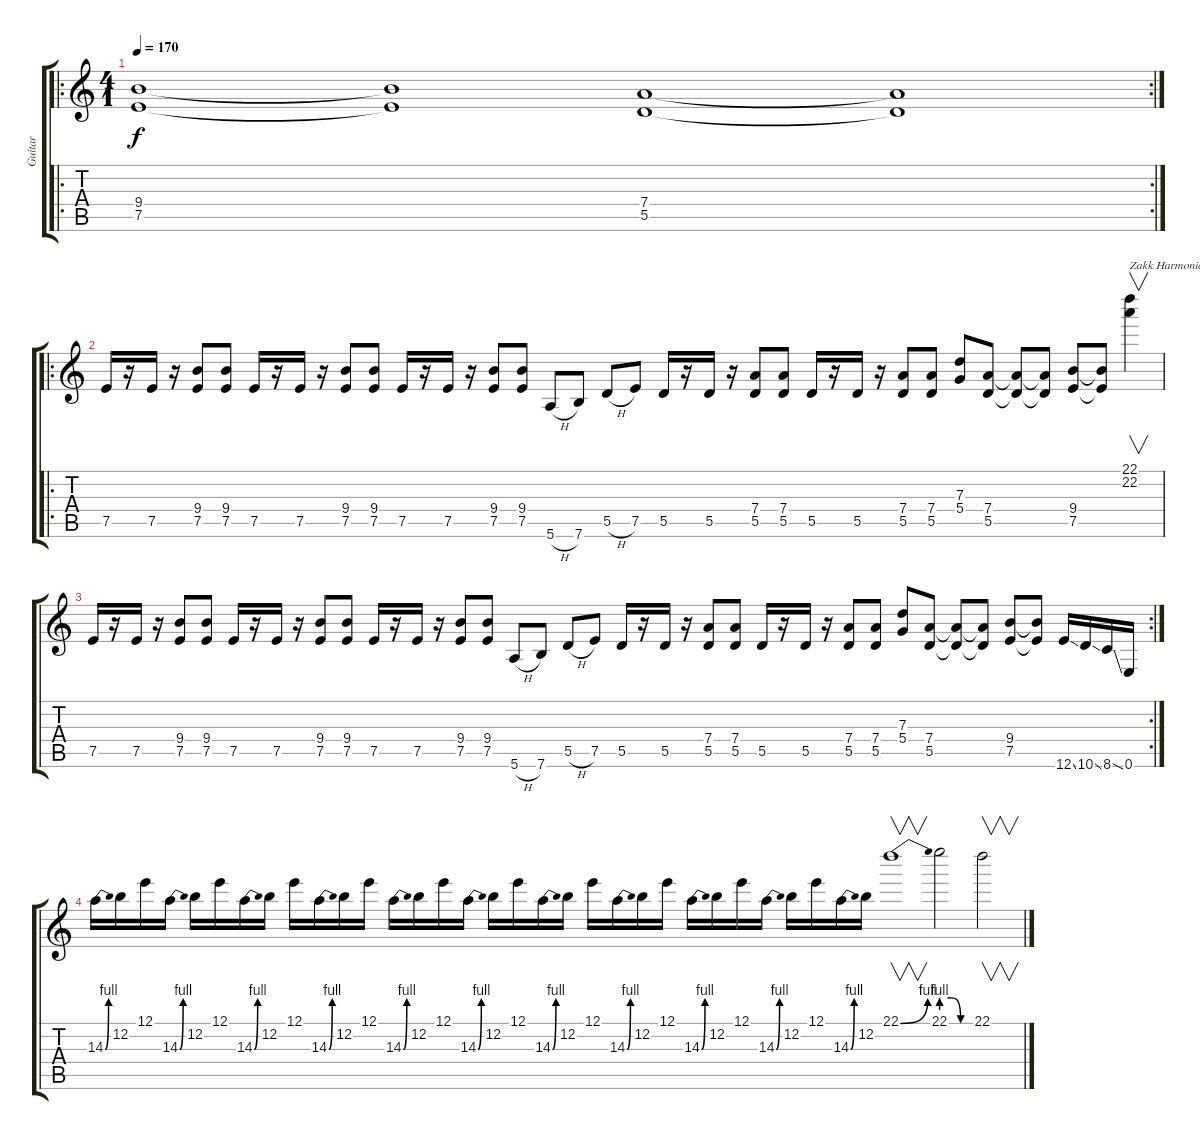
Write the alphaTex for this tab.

\track ("Guitar" "Guitar") {instrument distortionguitar}
\staff {score tabs}
\tuning (E4 B3 G3 D3 A2 E2) {hide}
\ro
\rc 2
\ts (4 1)
\tempo 170
\clef g2
\ks c
(9.4 7.5).1{dy f} (9.4{t} 7.5{t}).1 (7.4 5.5).1 (7.4{t} 5.5{t}).1 |
\ro
7.5.16 r.16 7.5.16 r.16 (9.4 7.5).8 (9.4 7.5).8 7.5.16 r.16 7.5.16 r.16 (9.4 7.5).8 (9.4 7.5).8 7.5.16 r.16 7.5.16 r.16 (9.4 7.5).8 (9.4 7.5).8 5.6{h}.8 7.6.8 5.5{h}.8 7.5.8 5.5.16 r.16 5.5.16 r.16 (7.4 5.5).8 (7.4 5.5).8 5.5.16 r.16 5.5.16 r.16 (7.4 5.5).8 (7.4 5.5).8 (7.3 5.4).8 (7.4 5.5).8 (7.4{t} 5.5{t}).8 (7.4{t} 5.5{t}).8 (9.4 7.5).8 (9.4{t} 7.5{t}).8 (22.1 22.2).4{v txt "Zakk Harmonic"} |
\rc 2
7.5.16 r.16 7.5.16 r.16 (9.4 7.5).8 (9.4 7.5).8 7.5.16 r.16 7.5.16 r.16 (9.4 7.5).8 (9.4 7.5).8 7.5.16 r.16 7.5.16 r.16 (9.4 7.5).8 (9.4 7.5).8 5.6{h}.8 7.6.8 5.5{h}.8 7.5.8 5.5.16 r.16 5.5.16 r.16 (7.4 5.5).8 (7.4 5.5).8 5.5.16 r.16 5.5.16 r.16 (7.4 5.5).8 (7.4 5.5).8 (7.3 5.4).8 (7.4 5.5).8 (7.4{t} 5.5{t}).8 (7.4{t} 5.5{t}).8 (9.4 7.5).8 (9.4{t} 7.5{t}).8 12.6{ss}.16 10.6{ss}.16 8.6{ss}.16 0.6.16 |
14.3{be (bend 0 0 60 4)}.16 12.2.16 12.1.16 14.3{be (bend 0 0 60 4)}.16 12.2.16 12.1.16 14.3{be (bend 0 0 60 4)}.16 12.2.16 12.1.16 14.3{be (bend 0 0 60 4)}.16 12.2.16 12.1.16 14.3{be (bend 0 0 60 4)}.16 12.2.16 12.1.16 14.3{be (bend 0 0 60 4)}.16 12.2.16 12.1.16 14.3{be (bend 0 0 60 4)}.16 12.2.16 12.1.16 14.3{be (bend 0 0 60 4)}.16 12.2.16 12.1.16 14.3{be (bend 0 0 60 4)}.16 12.2.16 12.1.16 14.3{be (bend 0 0 60 4)}.16 12.2.16 12.1.16 14.3{be (bend 0 0 60 4)}.16 12.2.16 22.1{be (bend 0 0 60 4)}.1{v} 22.1{be (custom 0 4 20 4 40 0 60 0)}.2 22.1.2{v}
